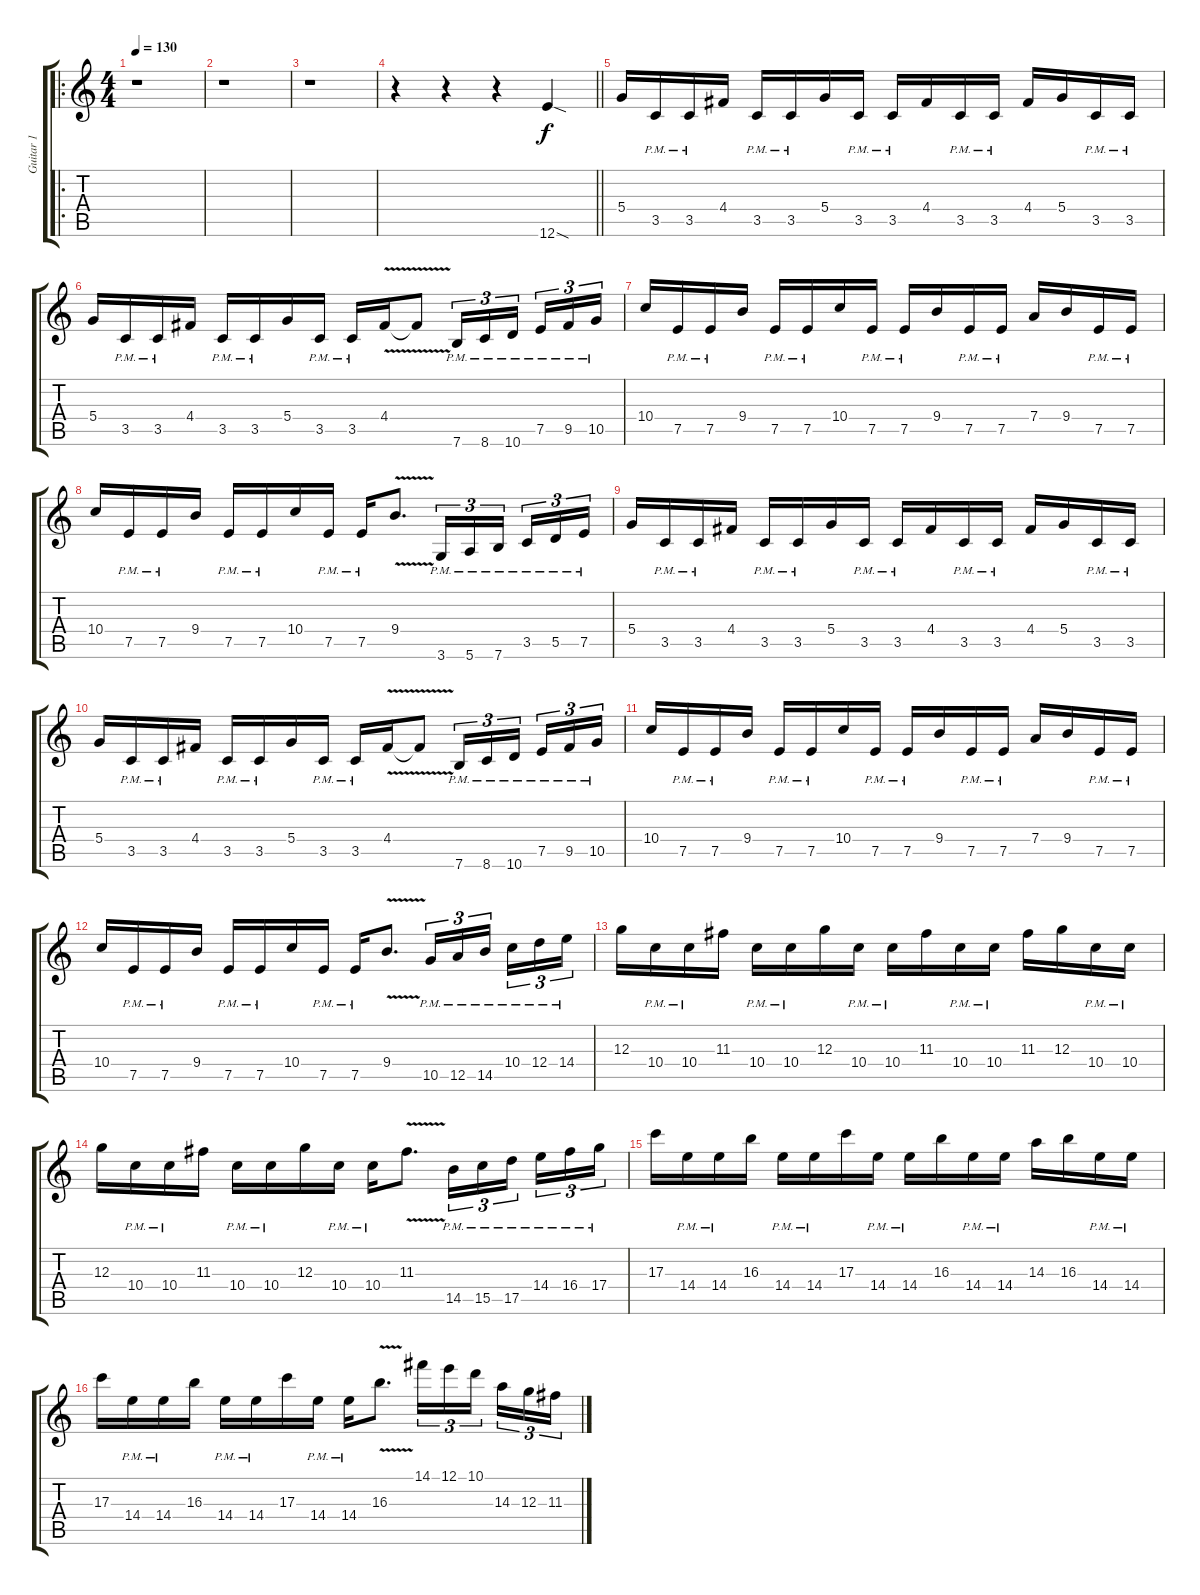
\track ("Guitar 1" "Guitar 1") {instrument distortionguitar}
\staff {score tabs}
\tuning (E4 B3 G3 D3 A2 E2) {hide}
\ro
\ts (4 4)
\tempo 130
\clef g2
\ks c
r.1{dy f instrument distortionguitar} |
r.1 |
r.1 |
\barLineRight lightlight
r.4 r.4 r.4 12.6{sod}.4 |
5.4.16 3.5{pm}.16 3.5{pm}.16 4.4.16 3.5{pm}.16 3.5{pm}.16 5.4.16 3.5{pm}.16 3.5{pm}.16 4.4.16 3.5{pm}.16 3.5{pm}.16 4.4.16 5.4.16 3.5{pm}.16 3.5{pm}.16 |
5.4.16 3.5{pm}.16 3.5{pm}.16 4.4.16 3.5{pm}.16 3.5{pm}.16 5.4.16 3.5{pm}.16 3.5{pm}.16 4.4{v}.16 4.4{t}.8 7.6{pm}.16{tu (3 2)} 8.6{pm}.16{tu (3 2)} 10.6{pm}.16{tu (3 2) beam splitsecondary} 7.5{pm}.16{tu (3 2)} 9.5{pm}.16{tu (3 2)} 10.5{pm}.16{tu (3 2)} |
10.4.16 7.5{pm}.16 7.5{pm}.16 9.4.16 7.5{pm}.16 7.5{pm}.16 10.4.16 7.5{pm}.16 7.5{pm}.16 9.4.16 7.5{pm}.16 7.5{pm}.16 7.4.16 9.4.16 7.5{pm}.16 7.5{pm}.16 |
10.4.16 7.5{pm}.16 7.5{pm}.16 9.4.16 7.5{pm}.16 7.5{pm}.16 10.4.16 7.5{pm}.16 7.5{pm}.16 9.4{v}.8{d} 3.6{pm}.16{tu (3 2)} 5.6{pm}.16{tu (3 2)} 7.6{pm}.16{tu (3 2) beam splitsecondary} 3.5{pm}.16{tu (3 2)} 5.5{pm}.16{tu (3 2)} 7.5{pm}.16{tu (3 2)} |
5.4.16 3.5{pm}.16 3.5{pm}.16 4.4.16 3.5{pm}.16 3.5{pm}.16 5.4.16 3.5{pm}.16 3.5{pm}.16 4.4.16 3.5{pm}.16 3.5{pm}.16 4.4.16 5.4.16 3.5{pm}.16 3.5{pm}.16 |
5.4.16 3.5{pm}.16 3.5{pm}.16 4.4.16 3.5{pm}.16 3.5{pm}.16 5.4.16 3.5{pm}.16 3.5{pm}.16 4.4{v}.16 4.4{t}.8 7.6{pm}.16{tu (3 2)} 8.6{pm}.16{tu (3 2)} 10.6{pm}.16{tu (3 2) beam splitsecondary} 7.5{pm}.16{tu (3 2)} 9.5{pm}.16{tu (3 2)} 10.5{pm}.16{tu (3 2)} |
10.4.16 7.5{pm}.16 7.5{pm}.16 9.4.16 7.5{pm}.16 7.5{pm}.16 10.4.16 7.5{pm}.16 7.5{pm}.16 9.4.16 7.5{pm}.16 7.5{pm}.16 7.4.16 9.4.16 7.5{pm}.16 7.5{pm}.16 |
10.4.16 7.5{pm}.16 7.5{pm}.16 9.4.16 7.5{pm}.16 7.5{pm}.16 10.4.16 7.5{pm}.16 7.5{pm}.16 9.4{v}.8{d} 10.5{pm}.16{tu (3 2)} 12.5{pm}.16{tu (3 2)} 14.5{pm}.16{tu (3 2) beam splitsecondary} 10.4{pm}.16{tu (3 2)} 12.4{pm}.16{tu (3 2)} 14.4{pm}.16{tu (3 2)} |
12.3.16 10.4{pm}.16 10.4{pm}.16 11.3.16 10.4{pm}.16 10.4{pm}.16 12.3.16 10.4{pm}.16 10.4{pm}.16 11.3.16 10.4{pm}.16 10.4{pm}.16 11.3.16 12.3.16 10.4{pm}.16 10.4{pm}.16 |
12.3.16 10.4{pm}.16 10.4{pm}.16 11.3.16 10.4{pm}.16 10.4{pm}.16 12.3.16 10.4{pm}.16 10.4{pm}.16 11.3{v}.8{d} 14.5{pm}.16{tu (3 2)} 15.5{pm}.16{tu (3 2)} 17.5{pm}.16{tu (3 2) beam splitsecondary} 14.4{pm}.16{tu (3 2)} 16.4{pm}.16{tu (3 2)} 17.4{pm}.16{tu (3 2)} |
17.3.16 14.4{pm}.16 14.4{pm}.16 16.3.16 14.4{pm}.16 14.4{pm}.16 17.3.16 14.4{pm}.16 14.4{pm}.16 16.3.16 14.4{pm}.16 14.4{pm}.16 14.3.16 16.3.16 14.4{pm}.16 14.4{pm}.16 |
17.3.16 14.4{pm}.16 14.4{pm}.16 16.3.16 14.4{pm}.16 14.4{pm}.16 17.3.16 14.4{pm}.16 14.4{pm}.16 16.3{v}.8{d} 14.1.16{tu (3 2)} 12.1.16{tu (3 2)} 10.1.16{tu (3 2) beam splitsecondary} 14.3.16{tu (3 2)} 12.3.16{tu (3 2)} 11.3.16{tu (3 2)}
